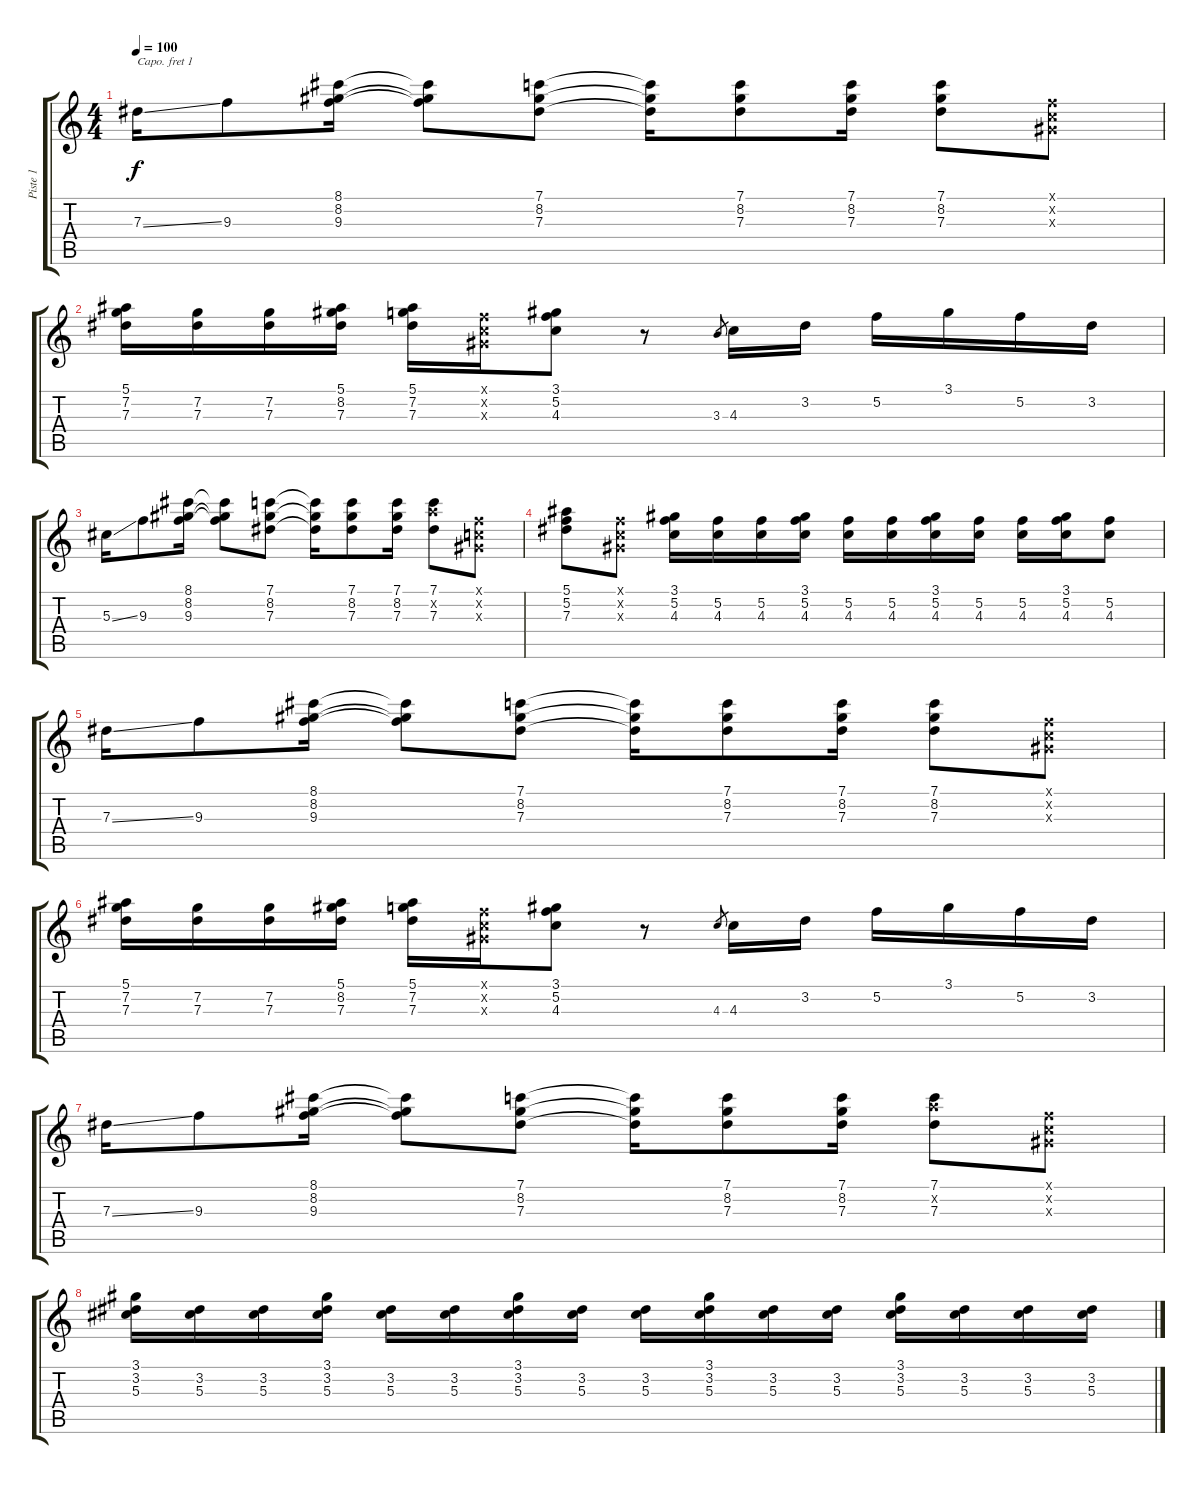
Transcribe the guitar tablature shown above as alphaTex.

\track ("Piste 1" "Piste 1") {instrument acousticguitarnylon}
\staff {score tabs}
\capo 1
\tuning (E4 B3 G3 D3 A2 E2) {hide}
\ts (4 4)
\tempo 100
\clef g2
\ks c
7.3{ss}.16{dy f instrument acousticguitarnylon} 9.3.8 (8.1 8.2 9.3).16 (8.1{t} 8.2{t} 9.3{t}).8 (7.1 8.2 7.3).8 (7.1{t} 8.2{t} 7.3{t}).16 (7.1 8.2 7.3).8 (7.1 8.2 7.3).16 (7.1 8.2 7.3).8 (0.1{x} 0.2{x} 0.3{x}).8 |
(5.1 7.2 7.3).16 (7.2 7.3).16 (7.2 7.3).16 (5.1 8.2 7.3).16 (5.1 7.2 7.3).16 (0.1{x} 0.2{x} 0.3{x}).16 (3.1 5.2 4.3).8 r.8 3.3.8{gr} 4.3.16 3.2.16 5.2.16 3.1.16 5.2.16 3.2.16 |
5.3{ss}.16 9.3.8 (8.1 8.2 9.3).16 (8.1{t} 8.2{t} 9.3{t}).8 (7.1 8.2 7.3).8 (7.1{t} 8.2{t} 7.3{t}).16 (7.1 8.2 7.3).8 (7.1 8.2 7.3).16 (7.1 9.2{x} 7.3).8 (0.1{x} 0.2{x} 0.3{x}).8 |
(5.1 5.2 7.3).8 (0.1{x} 0.2{x} 0.3{x}).8 (3.1 5.2 4.3).16 (5.2 4.3).16 (5.2 4.3).16 (3.1 5.2 4.3).16 (5.2 4.3).16 (5.2 4.3).16 (3.1 5.2 4.3).16 (5.2 4.3).16 (5.2 4.3).16 (3.1 5.2 4.3).16 (5.2 4.3).8 |
7.3{ss}.16 9.3.8 (8.1 8.2 9.3).16 (8.1{t} 8.2{t} 9.3{t}).8 (7.1 8.2 7.3).8 (7.1{t} 8.2{t} 7.3{t}).16 (7.1 8.2 7.3).8 (7.1 8.2 7.3).16 (7.1 8.2 7.3).8 (0.1{x} 0.2{x} 0.3{x}).8 |
(5.1 7.2 7.3).16 (7.2 7.3).16 (7.2 7.3).16 (5.1 8.2 7.3).16 (5.1 7.2 7.3).16 (0.1{x} 0.2{x} 0.3{x}).16 (3.1 5.2 4.3).8 r.8 4.3.8{gr} 4.3.16 3.2.16 5.2.16 3.1.16 5.2.16 3.2.16 |
7.3{ss}.16 9.3.8 (8.1 8.2 9.3).16 (8.1{t} 8.2{t} 9.3{t}).8 (7.1 8.2 7.3).8 (7.1{t} 8.2{t} 7.3{t}).16 (7.1 8.2 7.3).8 (7.1 8.2 7.3).16 (7.1 9.2{x} 7.3).8 (0.1{x} 0.2{x} 0.3{x}).8 |
(3.1 3.2 5.3).16 (3.2 5.3).16 (3.2 5.3).16 (3.1 3.2 5.3).16 (3.2 5.3).16 (3.2 5.3).16 (3.1 3.2 5.3).16 (3.2 5.3).16 (3.2 5.3).16 (3.1 3.2 5.3).16 (3.2 5.3).16 (3.2 5.3).16 (3.1 3.2 5.3).16 (3.2 5.3).16 (3.2 5.3).16 (3.2 5.3).16
